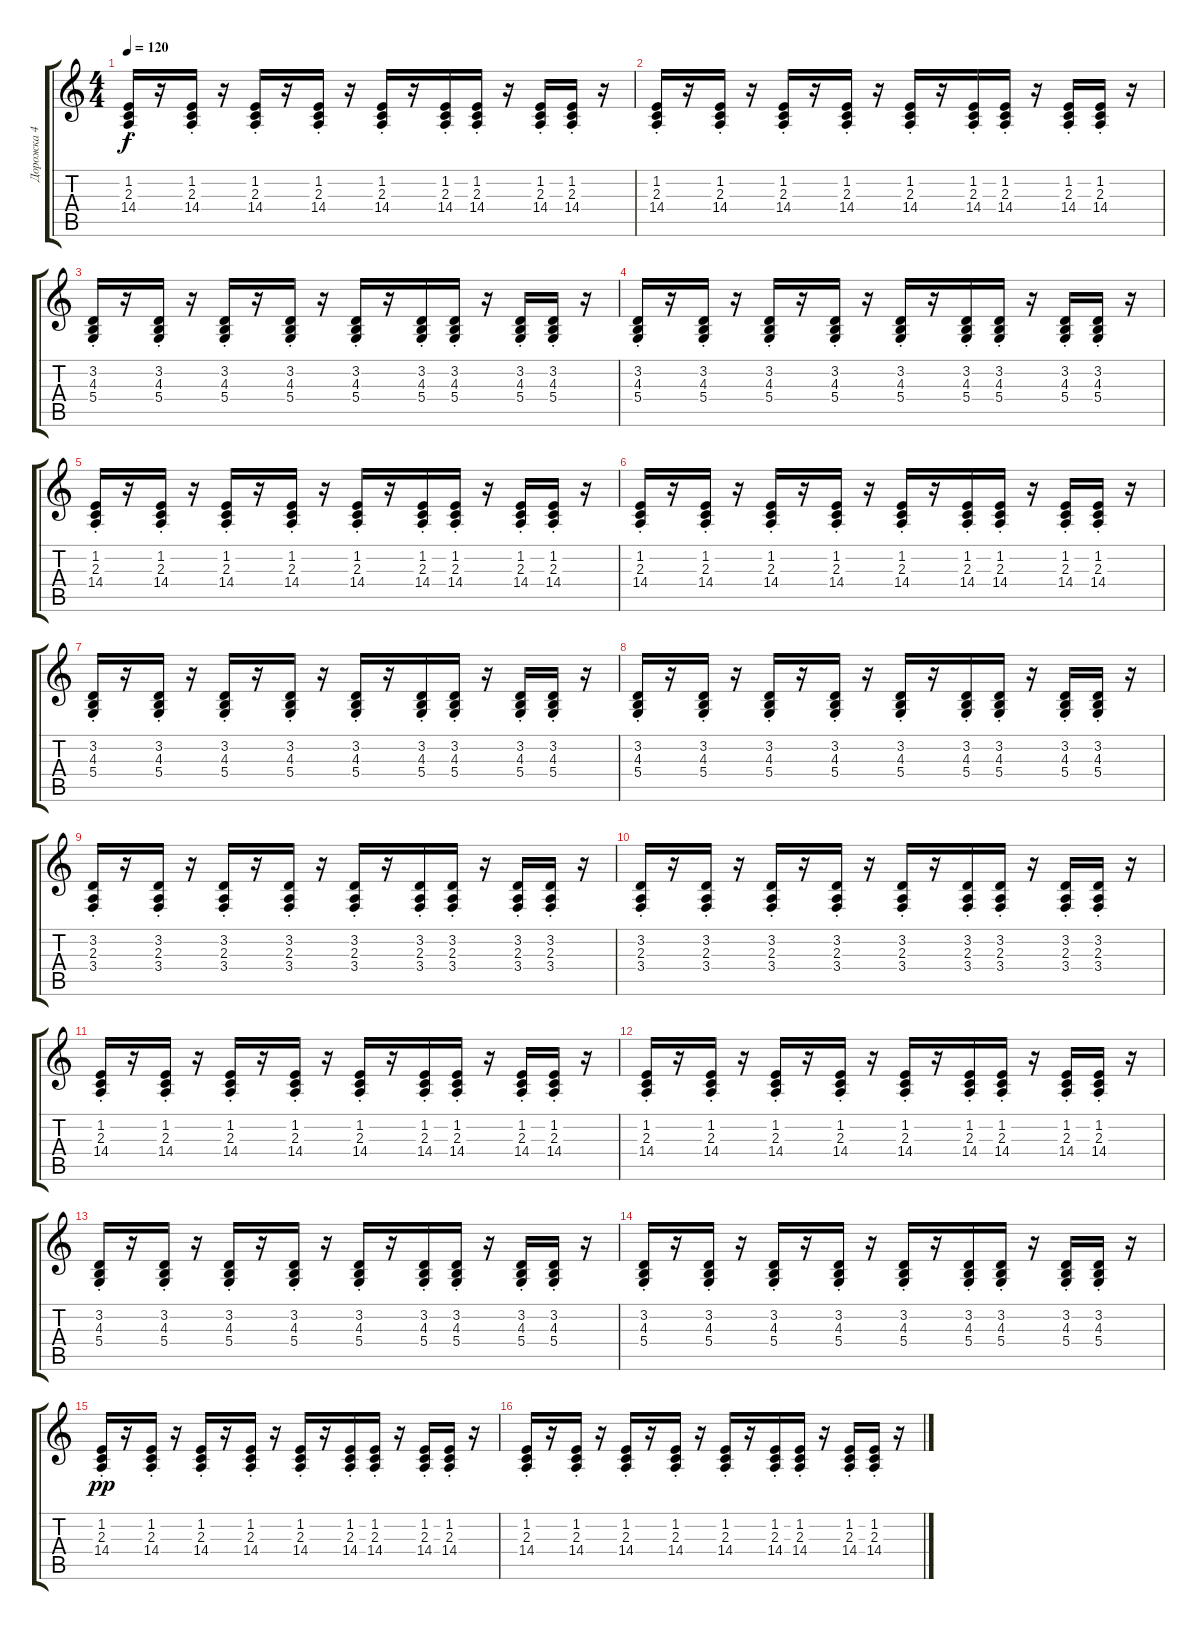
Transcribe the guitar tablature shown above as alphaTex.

\track ("Дорожка 4" "Дорожка 4") {instrument lead2sawtooth}
\staff {score tabs}
\tuning (E4 B3 G3 D3 A2 E2) {hide}
\ts (4 4)
\tempo 120
\clef g2
\ks c
(1.2{st} 2.3{st} 14.4{st}).16{dy f} r.16 (1.2{st} 2.3{st} 14.4{st}).16 r.16 (1.2{st} 2.3{st} 14.4{st}).16 r.16 (1.2{st} 2.3{st} 14.4{st}).16 r.16 (1.2{st} 2.3{st} 14.4{st}).16 r.16 (1.2{st} 2.3{st} 14.4{st}).16 (1.2{st} 2.3{st} 14.4{st}).16 r.16 (1.2{st} 2.3{st} 14.4{st}).16 (1.2{st} 2.3{st} 14.4{st}).16 r.16 |
(1.2{st} 2.3{st} 14.4{st}).16 r.16 (1.2{st} 2.3{st} 14.4{st}).16 r.16 (1.2{st} 2.3{st} 14.4{st}).16 r.16 (1.2{st} 2.3{st} 14.4{st}).16 r.16 (1.2{st} 2.3{st} 14.4{st}).16 r.16 (1.2{st} 2.3{st} 14.4{st}).16 (1.2{st} 2.3{st} 14.4{st}).16 r.16 (1.2{st} 2.3{st} 14.4{st}).16 (1.2{st} 2.3{st} 14.4{st}).16 r.16 |
(3.2{st} 4.3{st} 5.4{st}).16 r.16 (3.2{st} 4.3{st} 5.4{st}).16 r.16 (3.2{st} 4.3{st} 5.4{st}).16 r.16 (3.2{st} 4.3{st} 5.4{st}).16 r.16 (3.2{st} 4.3{st} 5.4{st}).16 r.16 (3.2{st} 4.3{st} 5.4{st}).16 (3.2{st} 4.3{st} 5.4{st}).16 r.16 (3.2{st} 4.3{st} 5.4{st}).16 (3.2{st} 4.3{st} 5.4{st}).16 r.16 |
(3.2{st} 4.3{st} 5.4{st}).16 r.16 (3.2{st} 4.3{st} 5.4{st}).16 r.16 (3.2{st} 4.3{st} 5.4{st}).16 r.16 (3.2{st} 4.3{st} 5.4{st}).16 r.16 (3.2{st} 4.3{st} 5.4{st}).16 r.16 (3.2{st} 4.3{st} 5.4{st}).16 (3.2{st} 4.3{st} 5.4{st}).16 r.16 (3.2{st} 4.3{st} 5.4{st}).16 (3.2{st} 4.3{st} 5.4{st}).16 r.16 |
(1.2{st} 2.3{st} 14.4{st}).16 r.16 (1.2{st} 2.3{st} 14.4{st}).16 r.16 (1.2{st} 2.3{st} 14.4{st}).16 r.16 (1.2{st} 2.3{st} 14.4{st}).16 r.16 (1.2{st} 2.3{st} 14.4{st}).16 r.16 (1.2{st} 2.3{st} 14.4{st}).16 (1.2{st} 2.3{st} 14.4{st}).16 r.16 (1.2{st} 2.3{st} 14.4{st}).16 (1.2{st} 2.3{st} 14.4{st}).16 r.16 |
(1.2{st} 2.3{st} 14.4{st}).16 r.16 (1.2{st} 2.3{st} 14.4{st}).16 r.16 (1.2{st} 2.3{st} 14.4{st}).16 r.16 (1.2{st} 2.3{st} 14.4{st}).16 r.16 (1.2{st} 2.3{st} 14.4{st}).16 r.16 (1.2{st} 2.3{st} 14.4{st}).16 (1.2{st} 2.3{st} 14.4{st}).16 r.16 (1.2{st} 2.3{st} 14.4{st}).16 (1.2{st} 2.3{st} 14.4{st}).16 r.16 |
(3.2{st} 4.3{st} 5.4{st}).16 r.16 (3.2{st} 4.3{st} 5.4{st}).16 r.16 (3.2{st} 4.3{st} 5.4{st}).16 r.16 (3.2{st} 4.3{st} 5.4{st}).16 r.16 (3.2{st} 4.3{st} 5.4{st}).16 r.16 (3.2{st} 4.3{st} 5.4{st}).16 (3.2{st} 4.3{st} 5.4{st}).16 r.16 (3.2{st} 4.3{st} 5.4{st}).16 (3.2{st} 4.3{st} 5.4{st}).16 r.16 |
(3.2{st} 4.3{st} 5.4{st}).16 r.16 (3.2{st} 4.3{st} 5.4{st}).16 r.16 (3.2{st} 4.3{st} 5.4{st}).16 r.16 (3.2{st} 4.3{st} 5.4{st}).16 r.16 (3.2{st} 4.3{st} 5.4{st}).16 r.16 (3.2{st} 4.3{st} 5.4{st}).16 (3.2{st} 4.3{st} 5.4{st}).16 r.16 (3.2{st} 4.3{st} 5.4{st}).16 (3.2{st} 4.3{st} 5.4{st}).16 r.16 |
(3.2{st} 2.3{st} 3.4{st}).16 r.16 (3.2{st} 2.3{st} 3.4{st}).16 r.16 (3.2{st} 2.3{st} 3.4{st}).16 r.16 (3.2{st} 2.3{st} 3.4{st}).16 r.16 (3.2{st} 2.3{st} 3.4{st}).16 r.16 (3.2{st} 2.3{st} 3.4{st}).16 (3.2{st} 2.3{st} 3.4{st}).16 r.16 (3.2{st} 2.3{st} 3.4{st}).16 (3.2{st} 2.3{st} 3.4{st}).16 r.16 |
(3.2{st} 2.3{st} 3.4{st}).16 r.16 (3.2{st} 2.3{st} 3.4{st}).16 r.16 (3.2{st} 2.3{st} 3.4{st}).16 r.16 (3.2{st} 2.3{st} 3.4{st}).16 r.16 (3.2{st} 2.3{st} 3.4{st}).16 r.16 (3.2{st} 2.3{st} 3.4{st}).16 (3.2{st} 2.3{st} 3.4{st}).16 r.16 (3.2{st} 2.3{st} 3.4{st}).16 (3.2{st} 2.3{st} 3.4{st}).16 r.16 |
(1.2{st} 2.3{st} 14.4{st}).16 r.16 (1.2{st} 2.3{st} 14.4{st}).16 r.16 (1.2{st} 2.3{st} 14.4{st}).16 r.16 (1.2{st} 2.3{st} 14.4{st}).16 r.16 (1.2{st} 2.3{st} 14.4{st}).16 r.16 (1.2{st} 2.3{st} 14.4{st}).16 (1.2{st} 2.3{st} 14.4{st}).16 r.16 (1.2{st} 2.3{st} 14.4{st}).16 (1.2{st} 2.3{st} 14.4{st}).16 r.16 |
(1.2{st} 2.3{st} 14.4{st}).16 r.16 (1.2{st} 2.3{st} 14.4{st}).16 r.16 (1.2{st} 2.3{st} 14.4{st}).16 r.16 (1.2{st} 2.3{st} 14.4{st}).16 r.16 (1.2{st} 2.3{st} 14.4{st}).16 r.16 (1.2{st} 2.3{st} 14.4{st}).16 (1.2{st} 2.3{st} 14.4{st}).16 r.16 (1.2{st} 2.3{st} 14.4{st}).16 (1.2{st} 2.3{st} 14.4{st}).16 r.16 |
(3.2{st} 4.3{st} 5.4{st}).16 r.16 (3.2{st} 4.3{st} 5.4{st}).16 r.16 (3.2{st} 4.3{st} 5.4{st}).16 r.16 (3.2{st} 4.3{st} 5.4{st}).16 r.16 (3.2{st} 4.3{st} 5.4{st}).16 r.16 (3.2{st} 4.3{st} 5.4{st}).16 (3.2{st} 4.3{st} 5.4{st}).16 r.16 (3.2{st} 4.3{st} 5.4{st}).16 (3.2{st} 4.3{st} 5.4{st}).16 r.16 |
(3.2{st} 4.3{st} 5.4{st}).16 r.16 (3.2{st} 4.3{st} 5.4{st}).16 r.16 (3.2{st} 4.3{st} 5.4{st}).16 r.16 (3.2{st} 4.3{st} 5.4{st}).16 r.16 (3.2{st} 4.3{st} 5.4{st}).16 r.16 (3.2{st} 4.3{st} 5.4{st}).16 (3.2{st} 4.3{st} 5.4{st}).16 r.16 (3.2{st} 4.3{st} 5.4{st}).16 (3.2{st} 4.3{st} 5.4{st}).16 r.16 |
(1.2{st} 2.3{st} 14.4{st}).16{dy pp} r.16 (1.2{st} 2.3{st} 14.4{st}).16 r.16 (1.2{st} 2.3{st} 14.4{st}).16 r.16 (1.2{st} 2.3{st} 14.4{st}).16 r.16 (1.2{st} 2.3{st} 14.4{st}).16 r.16 (1.2{st} 2.3{st} 14.4{st}).16 (1.2{st} 2.3{st} 14.4{st}).16 r.16 (1.2{st} 2.3{st} 14.4{st}).16 (1.2{st} 2.3{st} 14.4{st}).16 r.16 |
(1.2{st} 2.3{st} 14.4{st}).16 r.16 (1.2{st} 2.3{st} 14.4{st}).16 r.16 (1.2{st} 2.3{st} 14.4{st}).16 r.16 (1.2{st} 2.3{st} 14.4{st}).16 r.16 (1.2{st} 2.3{st} 14.4{st}).16 r.16 (1.2{st} 2.3{st} 14.4{st}).16 (1.2{st} 2.3{st} 14.4{st}).16 r.16 (1.2{st} 2.3{st} 14.4{st}).16 (1.2{st} 2.3{st} 14.4{st}).16 r.16
